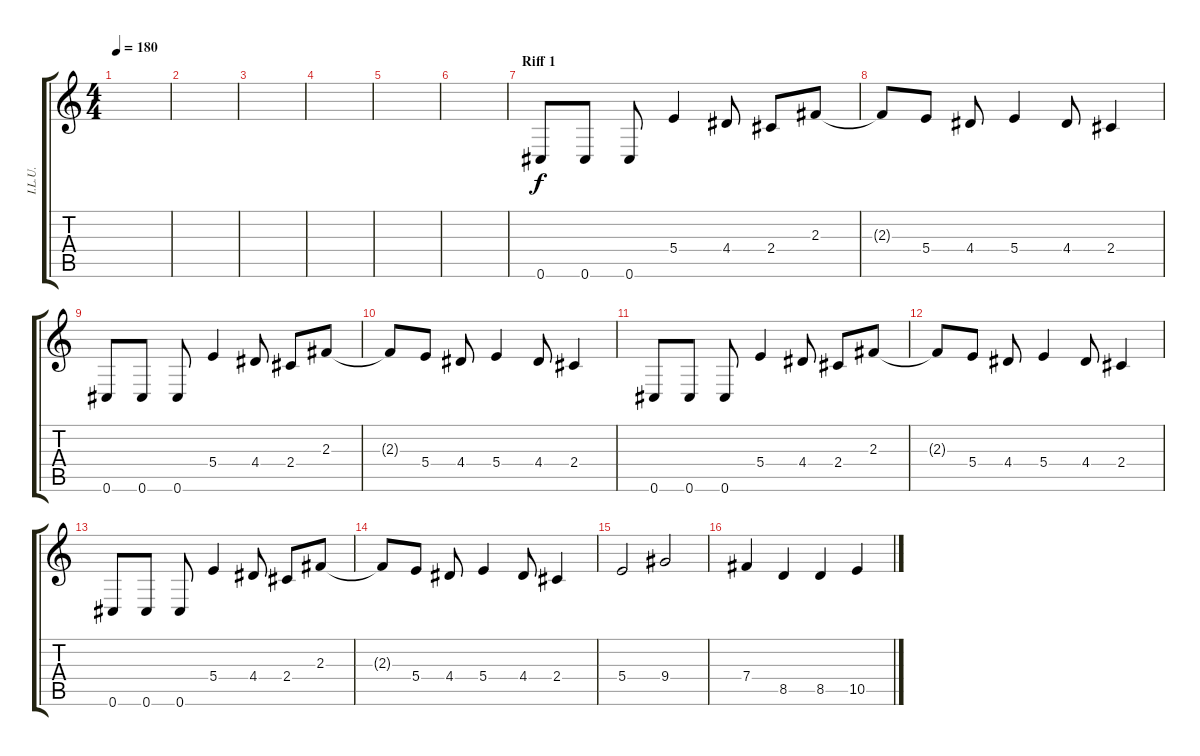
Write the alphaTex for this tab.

\track ("I.L.U." "I.L.U.") {instrument distortionguitar}
\staff {score tabs}
\tuning (Db4 Ab3 E3 B2 Gb2 Db2) {hide}
\ts (4 4)
\tempo 180
\clef g2
\ks c
|
|
|
|
|
|
\section ("" "Riff 1")
0.6.8 0.6.8 0.6.8 5.4.4 4.4.8 2.4.8 2.3.8 |
2.3{t}.8 5.4.8 4.4.8 5.4.4 4.4.8 2.4.4 |
0.6.8 0.6.8 0.6.8 5.4.4 4.4.8 2.4.8 2.3.8 |
2.3{t}.8 5.4.8 4.4.8 5.4.4 4.4.8 2.4.4 |
0.6.8 0.6.8 0.6.8 5.4.4 4.4.8 2.4.8 2.3.8 |
2.3{t}.8 5.4.8 4.4.8 5.4.4 4.4.8 2.4.4 |
0.6.8 0.6.8 0.6.8 5.4.4 4.4.8 2.4.8 2.3.8 |
2.3{t}.8 5.4.8 4.4.8 5.4.4 4.4.8 2.4.4 |
5.4.2 9.4.2 |
7.4.4 8.5.4 8.5.4 10.5.4
